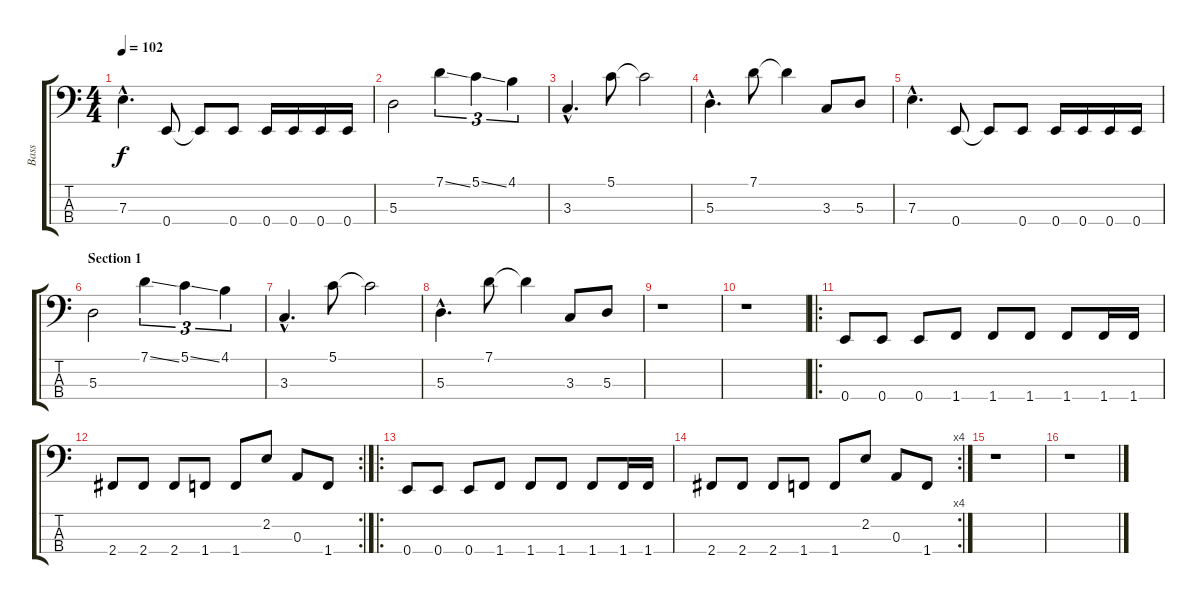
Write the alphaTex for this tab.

\track ("Bass" "Bass") {instrument electricbassfinger}
\staff {score tabs}
\tuning (G2 D2 A1 E1) {hide}
\ts (4 4)
\tempo 102
\clef f4
\ks c
7.3{hac}.4{d dy f} 0.4.8 0.4{t}.8 0.4.8 0.4.16 0.4.16 0.4.16 0.4.16 |
5.3.2 7.1{ss}.4{tu (3 2)} 5.1{ss}.4{tu (3 2)} 4.1.4{tu (3 2)} |
3.3{hac}.4{d} 5.1.8 5.1{t}.2 |
5.3{hac}.4{d} 7.1.8 7.1{t}.4 3.3.8 5.3.8 |
7.3{hac}.4{d} 0.4.8 0.4{t}.8 0.4.8 0.4.16 0.4.16 0.4.16 0.4.16 |
\section ("" "Section 1")
5.3.2 7.1{ss}.4{tu (3 2)} 5.1{ss}.4{tu (3 2)} 4.1.4{tu (3 2)} |
3.3{hac}.4{d} 5.1.8 5.1{t}.2 |
5.3{hac}.4{d} 7.1.8 7.1{t}.4 3.3.8 5.3.8 |
r.1 |
r.1 |
\ro
0.4.8 0.4.8 0.4.8 1.4.8 1.4.8 1.4.8 1.4.8 1.4.16 1.4.16 |
\rc 2
2.4.8 2.4.8 2.4.8 1.4.8 1.4.8 2.2.8 0.3.8 1.4.8 |
\ro
0.4.8 0.4.8 0.4.8 1.4.8 1.4.8 1.4.8 1.4.8 1.4.16 1.4.16 |
\rc 4
2.4.8 2.4.8 2.4.8 1.4.8 1.4.8 2.2.8 0.3.8 1.4.8 |
r.1 |
r.1
